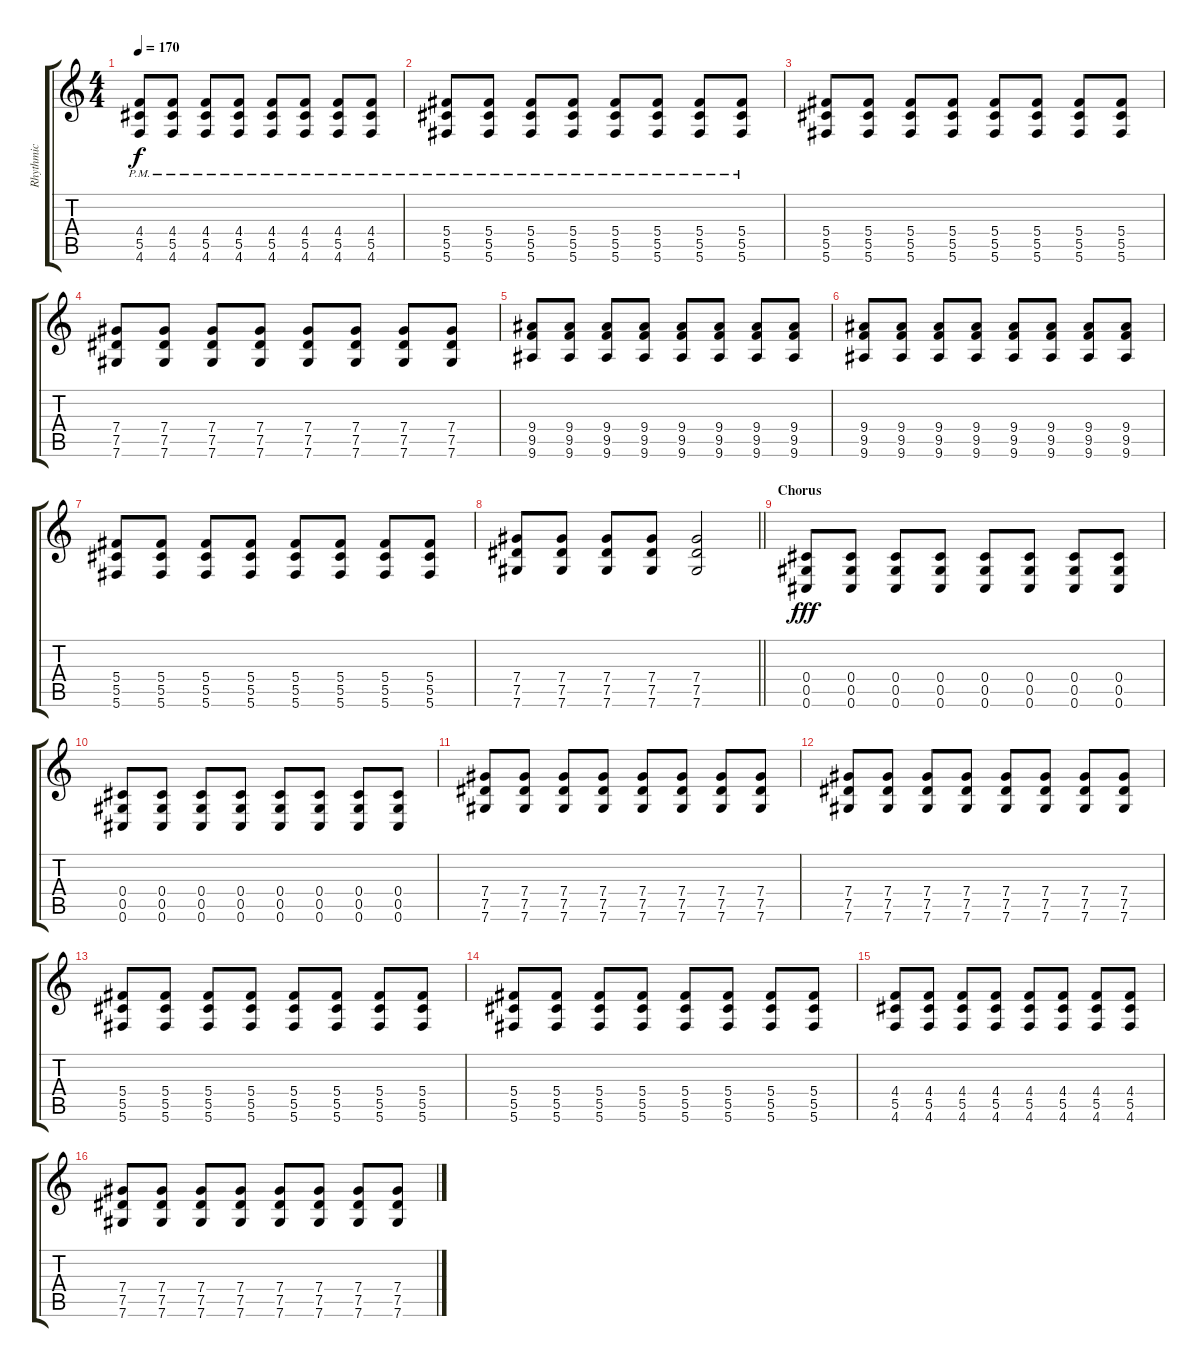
\track ("Rhythmic" "Rhythmic") {instrument distortionguitar}
\staff {score tabs}
\tuning (Eb4 Bb3 Gb3 Db3 Ab2 Db2) {hide}
\ts (4 4)
\tempo 170
\clef g2
\ks c
(4.4{pm} 5.5{pm} 4.6{pm}).8{dy f} (4.4{pm} 5.5{pm} 4.6{pm}).8 (4.4{pm} 5.5{pm} 4.6{pm}).8 (4.4{pm} 5.5{pm} 4.6{pm}).8 (4.4{pm} 5.5{pm} 4.6{pm}).8 (4.4{pm} 5.5{pm} 4.6{pm}).8 (4.4{pm} 5.5{pm} 4.6{pm}).8 (4.4{pm} 5.5{pm} 4.6{pm}).8 |
(5.4{pm} 5.5{pm} 5.6{pm}).8 (5.4{pm} 5.5{pm} 5.6{pm}).8 (5.4{pm} 5.5{pm} 5.6{pm}).8 (5.4{pm} 5.5{pm} 5.6{pm}).8 (5.4{pm} 5.5{pm} 5.6{pm}).8 (5.4{pm} 5.5{pm} 5.6{pm}).8 (5.4{pm} 5.5{pm} 5.6{pm}).8 (5.4{pm} 5.5{pm} 5.6{pm}).8 |
(5.4 5.5 5.6).8 (5.4 5.5 5.6).8 (5.4 5.5 5.6).8 (5.4 5.5 5.6).8 (5.4 5.5 5.6).8 (5.4 5.5 5.6).8 (5.4 5.5 5.6).8 (5.4 5.5 5.6).8 |
(7.4 7.5 7.6).8 (7.4 7.5 7.6).8 (7.4 7.5 7.6).8 (7.4 7.5 7.6).8 (7.4 7.5 7.6).8 (7.4 7.5 7.6).8 (7.4 7.5 7.6).8 (7.4 7.5 7.6).8 |
(9.4 9.5 9.6).8 (9.4 9.5 9.6).8 (9.4 9.5 9.6).8 (9.4 9.5 9.6).8 (9.4 9.5 9.6).8 (9.4 9.5 9.6).8 (9.4 9.5 9.6).8 (9.4 9.5 9.6).8 |
(9.4 9.5 9.6).8 (9.4 9.5 9.6).8 (9.4 9.5 9.6).8 (9.4 9.5 9.6).8 (9.4 9.5 9.6).8 (9.4 9.5 9.6).8 (9.4 9.5 9.6).8 (9.4 9.5 9.6).8 |
(5.4 5.5 5.6).8 (5.4 5.5 5.6).8 (5.4 5.5 5.6).8 (5.4 5.5 5.6).8 (5.4 5.5 5.6).8 (5.4 5.5 5.6).8 (5.4 5.5 5.6).8 (5.4 5.5 5.6).8 |
\barLineRight lightlight
(7.4 7.5 7.6).8 (7.4 7.5 7.6).8 (7.4 7.5 7.6).8 (7.4 7.5 7.6).8 (7.4 7.5 7.6).2 |
\section ("" "Chorus")
(0.4 0.5 0.6).8{dy fff} (0.4 0.5 0.6).8 (0.4 0.5 0.6).8 (0.4 0.5 0.6).8 (0.4 0.5 0.6).8 (0.4 0.5 0.6).8 (0.4 0.5 0.6).8 (0.4 0.5 0.6).8 |
(0.4 0.5 0.6).8 (0.4 0.5 0.6).8 (0.4 0.5 0.6).8 (0.4 0.5 0.6).8 (0.4 0.5 0.6).8 (0.4 0.5 0.6).8 (0.4 0.5 0.6).8 (0.4 0.5 0.6).8 |
(7.4 7.5 7.6).8 (7.4 7.5 7.6).8 (7.4 7.5 7.6).8 (7.4 7.5 7.6).8 (7.4 7.5 7.6).8 (7.4 7.5 7.6).8 (7.4 7.5 7.6).8 (7.4 7.5 7.6).8 |
(7.4 7.5 7.6).8 (7.4 7.5 7.6).8 (7.4 7.5 7.6).8 (7.4 7.5 7.6).8 (7.4 7.5 7.6).8 (7.4 7.5 7.6).8 (7.4 7.5 7.6).8 (7.4 7.5 7.6).8 |
(5.4 5.5 5.6).8 (5.4 5.5 5.6).8 (5.4 5.5 5.6).8 (5.4 5.5 5.6).8 (5.4 5.5 5.6).8 (5.4 5.5 5.6).8 (5.4 5.5 5.6).8 (5.4 5.5 5.6).8 |
(5.4 5.5 5.6).8 (5.4 5.5 5.6).8 (5.4 5.5 5.6).8 (5.4 5.5 5.6).8 (5.4 5.5 5.6).8 (5.4 5.5 5.6).8 (5.4 5.5 5.6).8 (5.4 5.5 5.6).8 |
(4.4 5.5 4.6).8 (4.4 5.5 4.6).8 (4.4 5.5 4.6).8 (4.4 5.5 4.6).8 (4.4 5.5 4.6).8 (4.4 5.5 4.6).8 (4.4 5.5 4.6).8 (4.4 5.5 4.6).8 |
(7.4 7.5 7.6).8 (7.4 7.5 7.6).8 (7.4 7.5 7.6).8 (7.4 7.5 7.6).8 (7.4 7.5 7.6).8 (7.4 7.5 7.6).8 (7.4 7.5 7.6).8 (7.4 7.5 7.6).8
